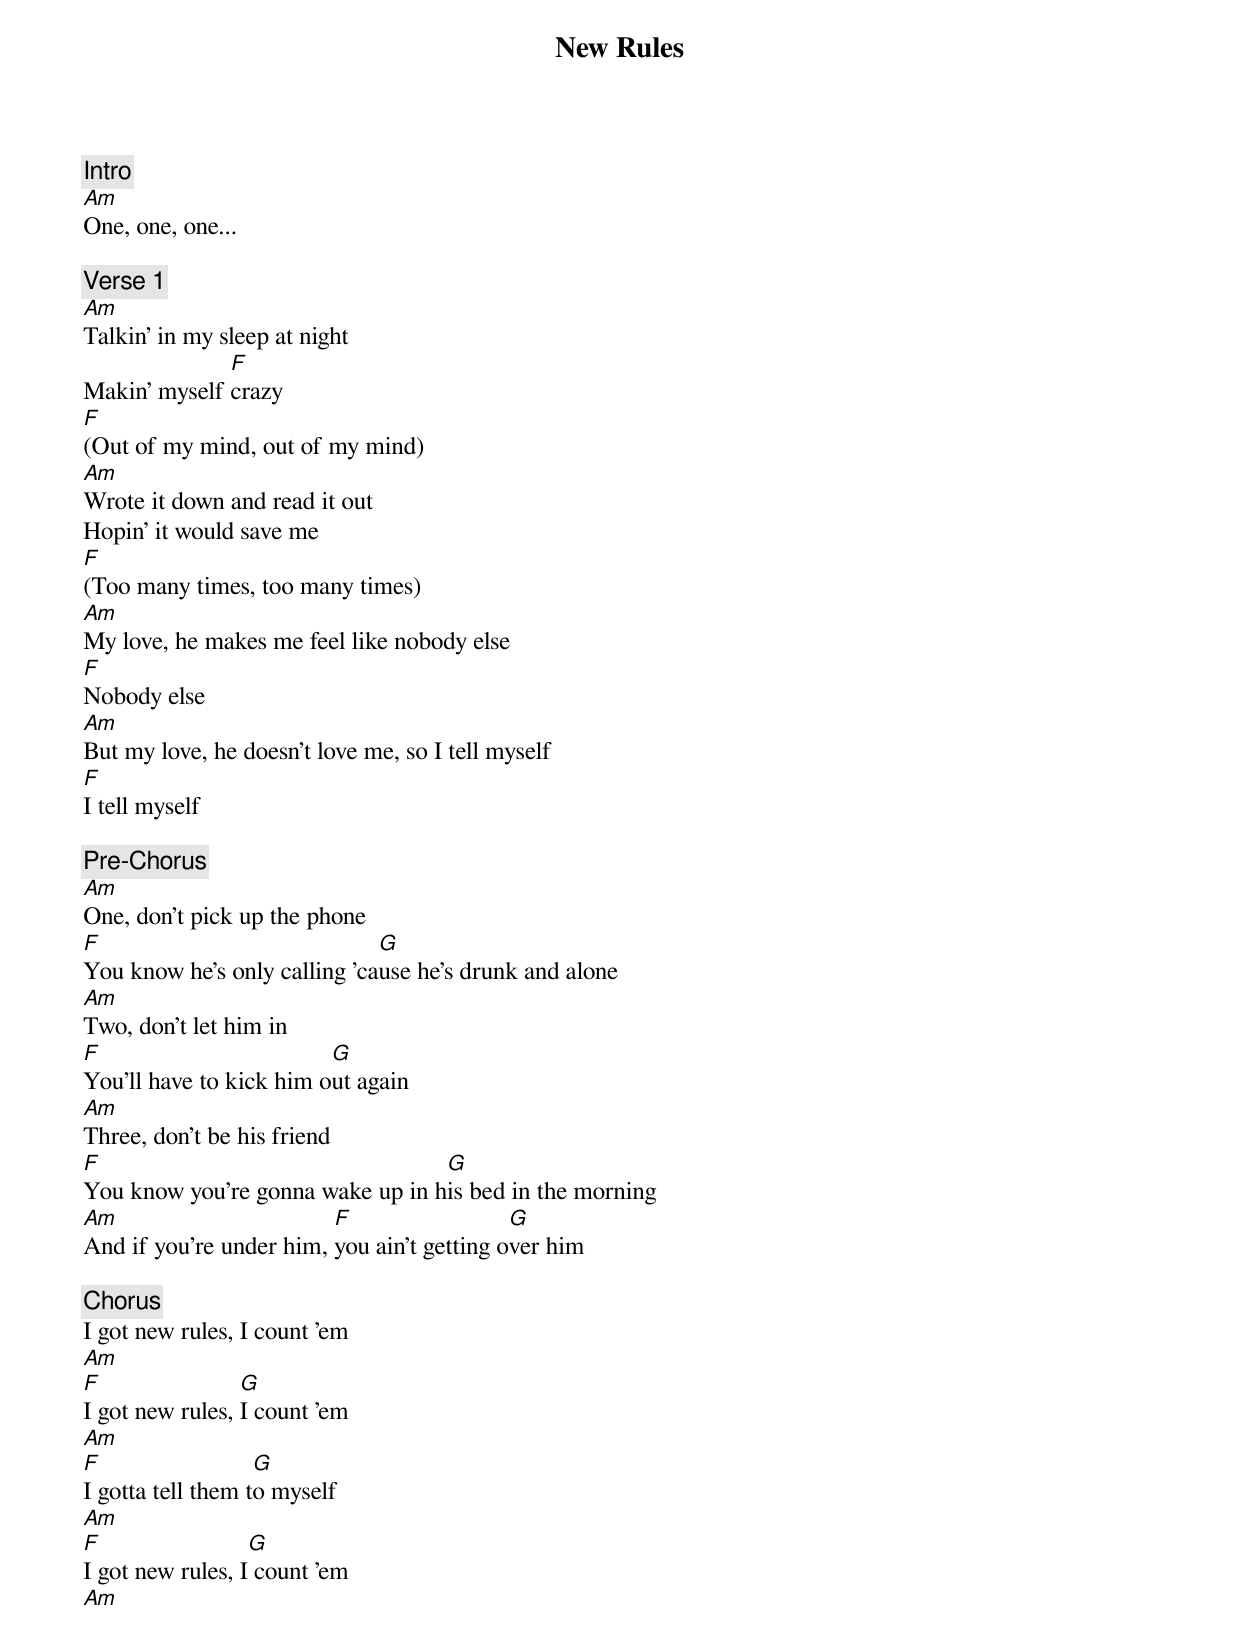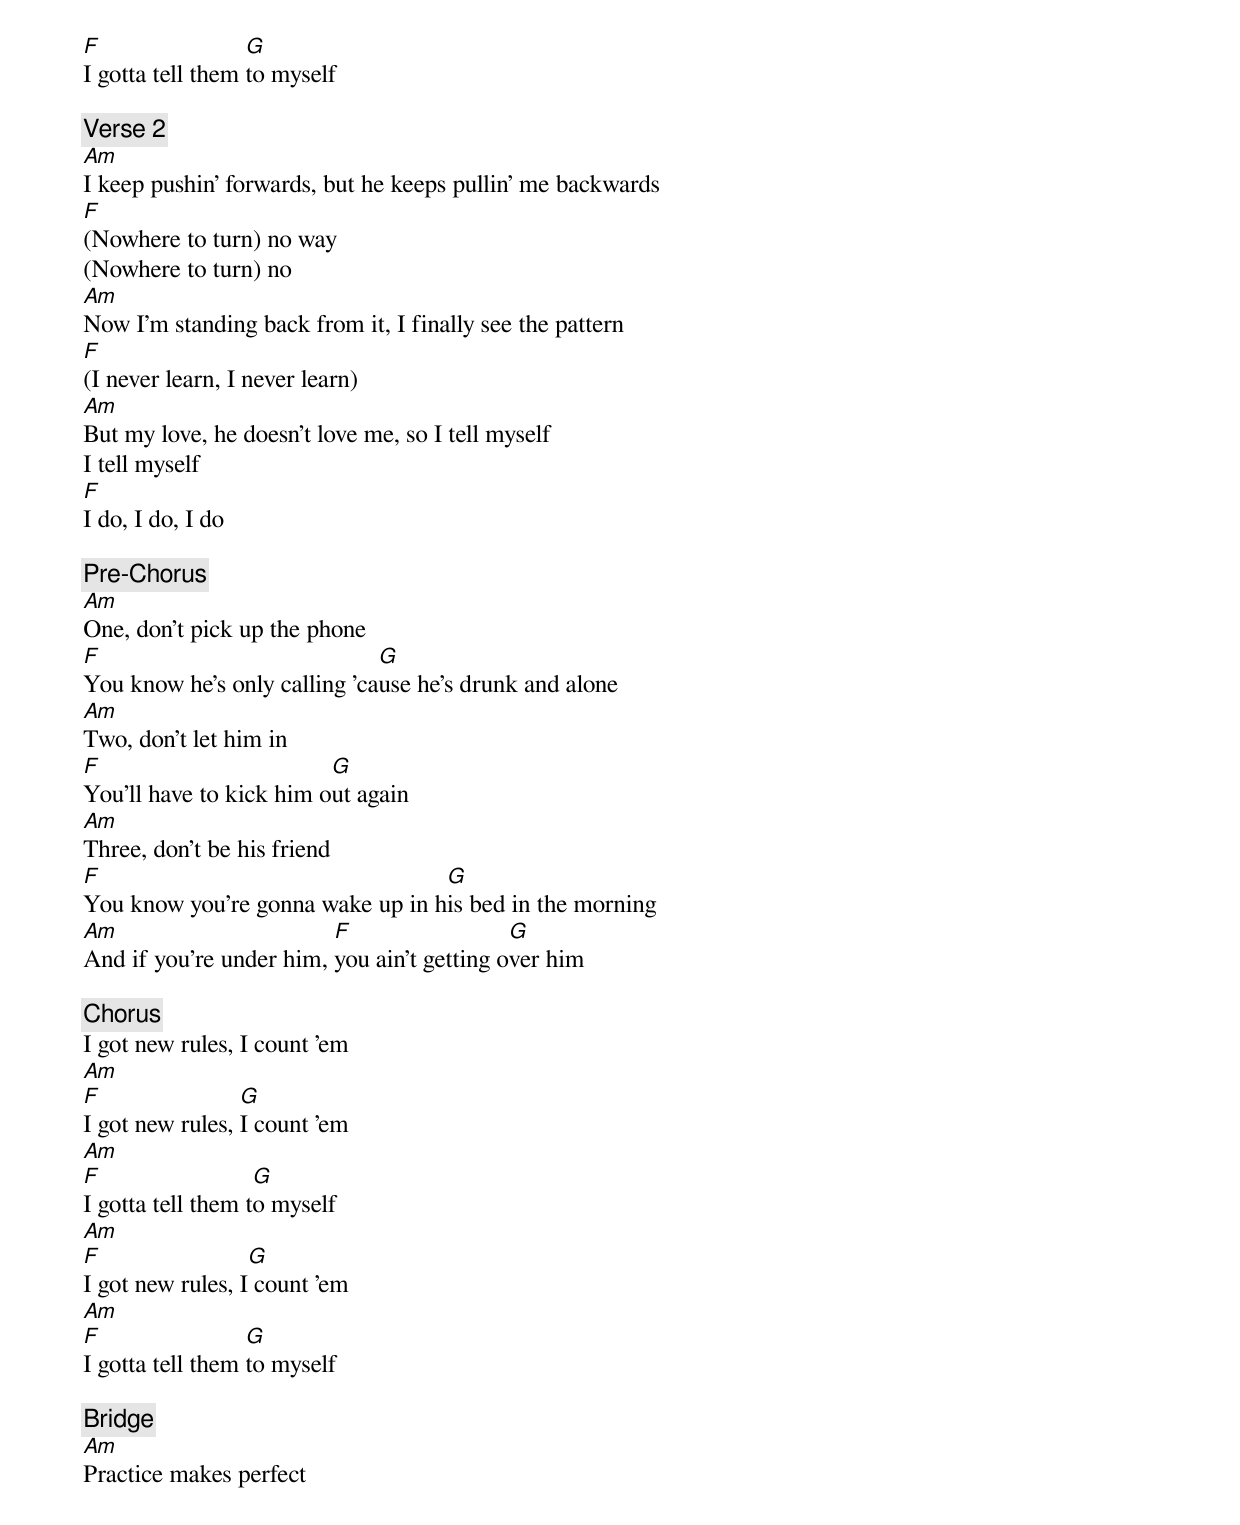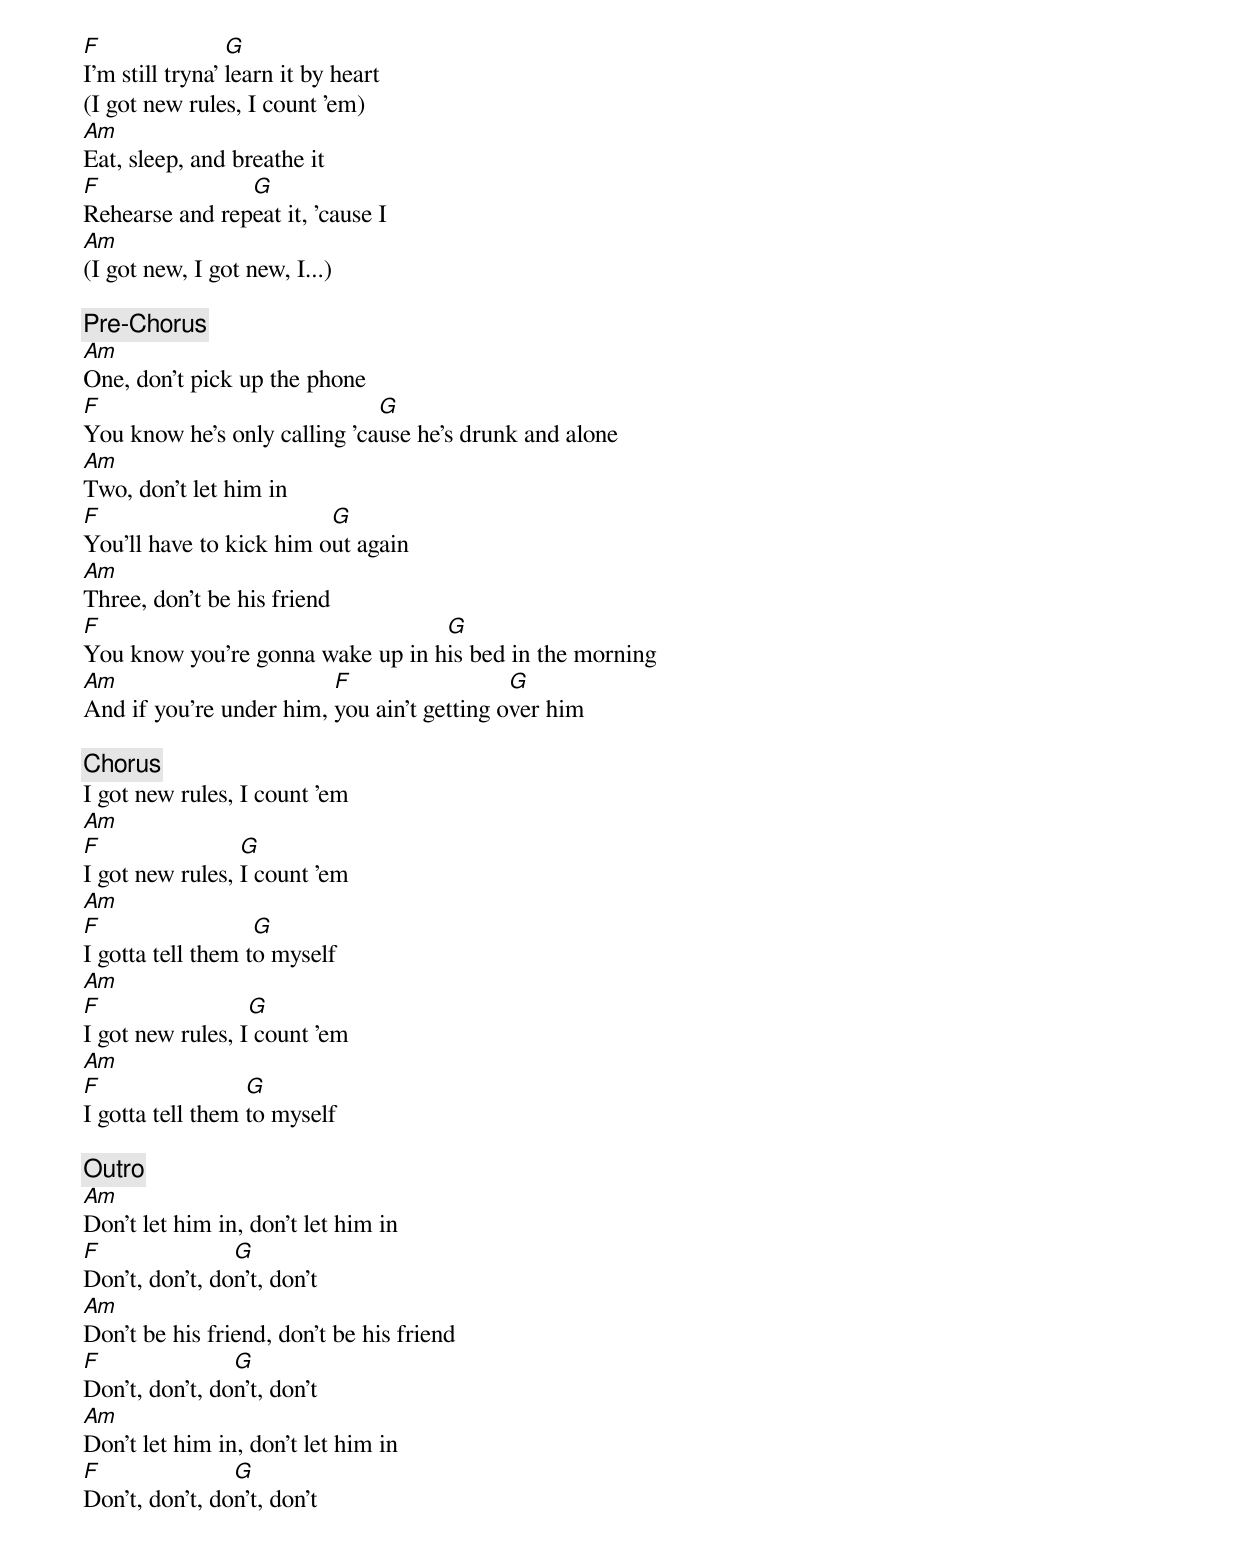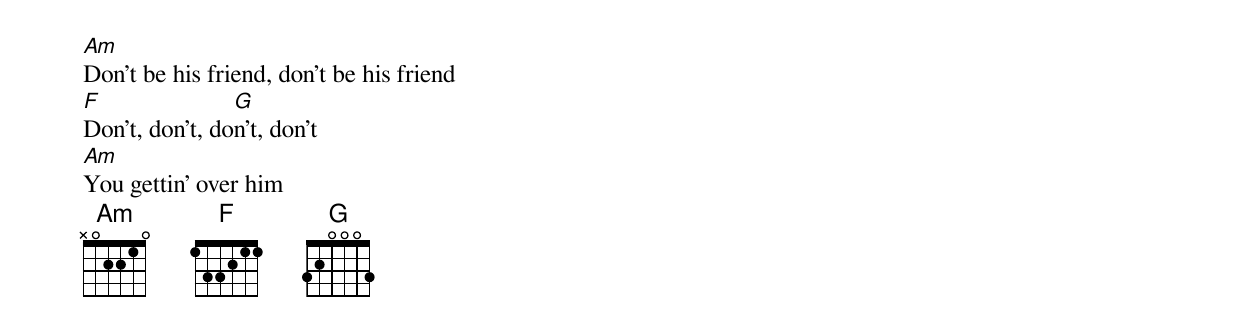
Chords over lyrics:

New Rules

[Intro]
Am
One, one, one...

[Verse 1]
Am
Talkin' in my sleep at night
              F
Makin' myself crazy
F
(Out of my mind, out of my mind)
Am
Wrote it down and read it out
Hopin' it would save me
F
(Too many times, too many times)
Am
My love, he makes me feel like nobody else
F
Nobody else
Am
But my love, he doesn't love me, so I tell myself
F
I tell myself

[Pre-Chorus]
Am
One, don't pick up the phone
F                             G
You know he's only calling 'cause he's drunk and alone
Am
Two, don't let him in
F                        G
You'll have to kick him out again
Am
Three, don't be his friend
F                                 G
You know you're gonna wake up in his bed in the morning
Am                       F                  G
And if you're under him, you ain't getting over him

[Chorus]
I got new rules, I count 'em
Am
F                G
I got new rules, I count 'em
Am
F                  G
I gotta tell them to myself
Am
F                 G
I got new rules, I count 'em
Am
F                 G
I gotta tell them to myself

[Verse 2]
Am
I keep pushin' forwards, but he keeps pullin' me backwards
F
(Nowhere to turn) no way
(Nowhere to turn) no
Am
Now I'm standing back from it, I finally see the pattern
F
(I never learn, I never learn)
Am
But my love, he doesn't love me, so I tell myself
I tell myself
F
I do, I do, I do

[Pre-Chorus]
Am
One, don't pick up the phone
F                             G
You know he's only calling 'cause he's drunk and alone
Am
Two, don't let him in
F                        G
You'll have to kick him out again
Am
Three, don't be his friend
F                                 G
You know you're gonna wake up in his bed in the morning
Am                       F                  G
And if you're under him, you ain't getting over him

[Chorus]
I got new rules, I count 'em
Am
F                G
I got new rules, I count 'em
Am
F                  G
I gotta tell them to myself
Am
F                 G
I got new rules, I count 'em
Am
F                 G
I gotta tell them to myself

[Bridge]
Am
Practice makes perfect
F                G
I'm still tryna' learn it by heart
(I got new rules, I count 'em)
Am
Eat, sleep, and breathe it
F               G
Rehearse and repeat it, 'cause I
Am
(I got new, I got new, I...)

[Pre-Chorus]
Am
One, don't pick up the phone
F                             G
You know he's only calling 'cause he's drunk and alone
Am
Two, don't let him in
F                        G
You'll have to kick him out again
Am
Three, don't be his friend
F                                 G
You know you're gonna wake up in his bed in the morning
Am                       F                  G
And if you're under him, you ain't getting over him

[Chorus]
I got new rules, I count 'em
Am
F                G
I got new rules, I count 'em
Am
F                  G
I gotta tell them to myself
Am
F                 G
I got new rules, I count 'em
Am
F                 G
I gotta tell them to myself

[Outro]
Am
Don't let him in, don't let him in
F               G
Don't, don't, don't, don't
Am
Don't be his friend, don't be his friend
F               G
Don't, don't, don't, don't
Am
Don't let him in, don't let him in
F               G
Don't, don't, don't, don't
Am
Don't be his friend, don't be his friend
F               G
Don't, don't, don't, don't
Am
You gettin' over him
